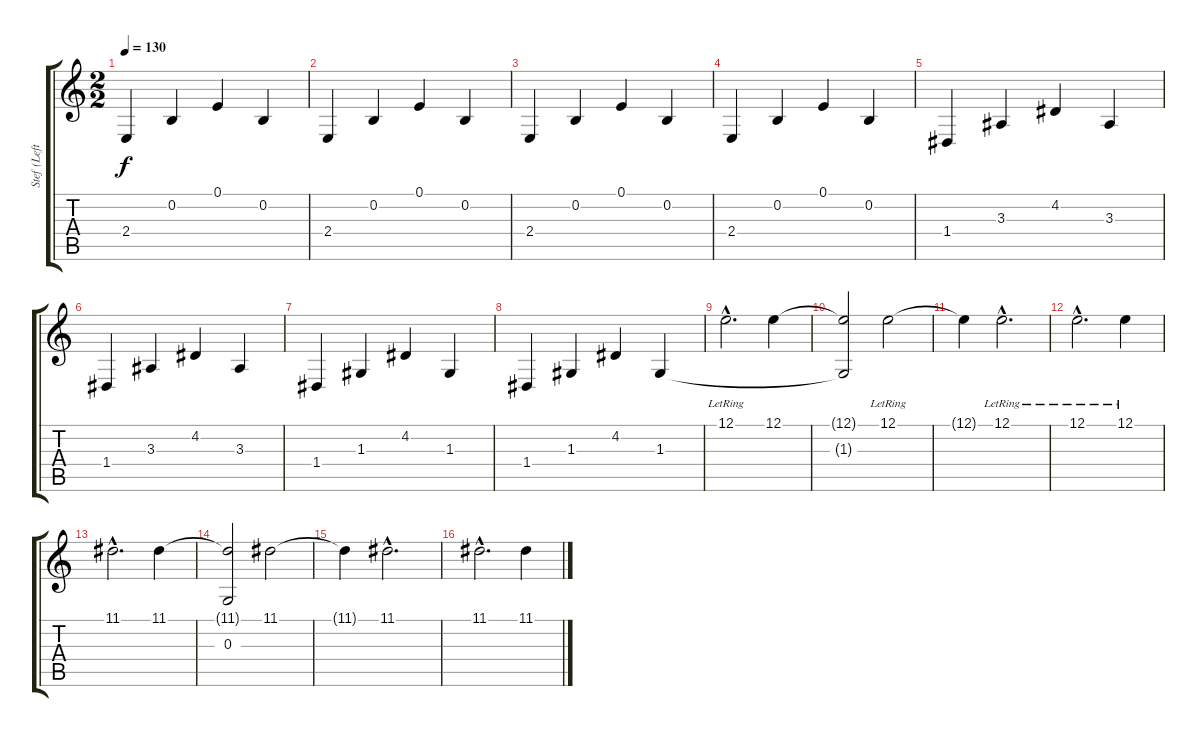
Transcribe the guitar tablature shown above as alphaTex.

\track ("Stef (Left Hand)" "Stef (Left") {instrument acousticgrandpiano}
\staff {score tabs}
\tuning (E4 B3 G3 D3 A2 E2) {hide}
\ts (2 2)
\tempo 130
\clef g2
\ks c
2.4.4{dy f} 0.2.4 0.1.4 0.2.4 |
2.4.4 0.2.4 0.1.4 0.2.4 |
2.4.4 0.2.4 0.1.4 0.2.4 |
2.4.4 0.2.4 0.1.4 0.2.4 |
1.4.4 3.3.4 4.2.4 3.3.4 |
1.4.4 3.3.4 4.2.4 3.3.4 |
1.4.4 1.3.4 4.2.4 1.3.4 |
1.4.4 1.3.4 4.2.4 1.3.4 |
12.1{hac lr}.2{d} 12.1.4 |
(12.1{t} 1.3{t}).2 12.1{lr}.2 |
12.1{t}.4 12.1{hac lr}.2{d} |
12.1{hac lr}.2{d} 12.1{lr}.4 |
11.1{hac}.2{d} 11.1.4 |
(11.1{t} 0.3).2 11.1.2 |
11.1{t}.4 11.1{hac}.2{d} |
11.1{hac}.2{d} 11.1.4
